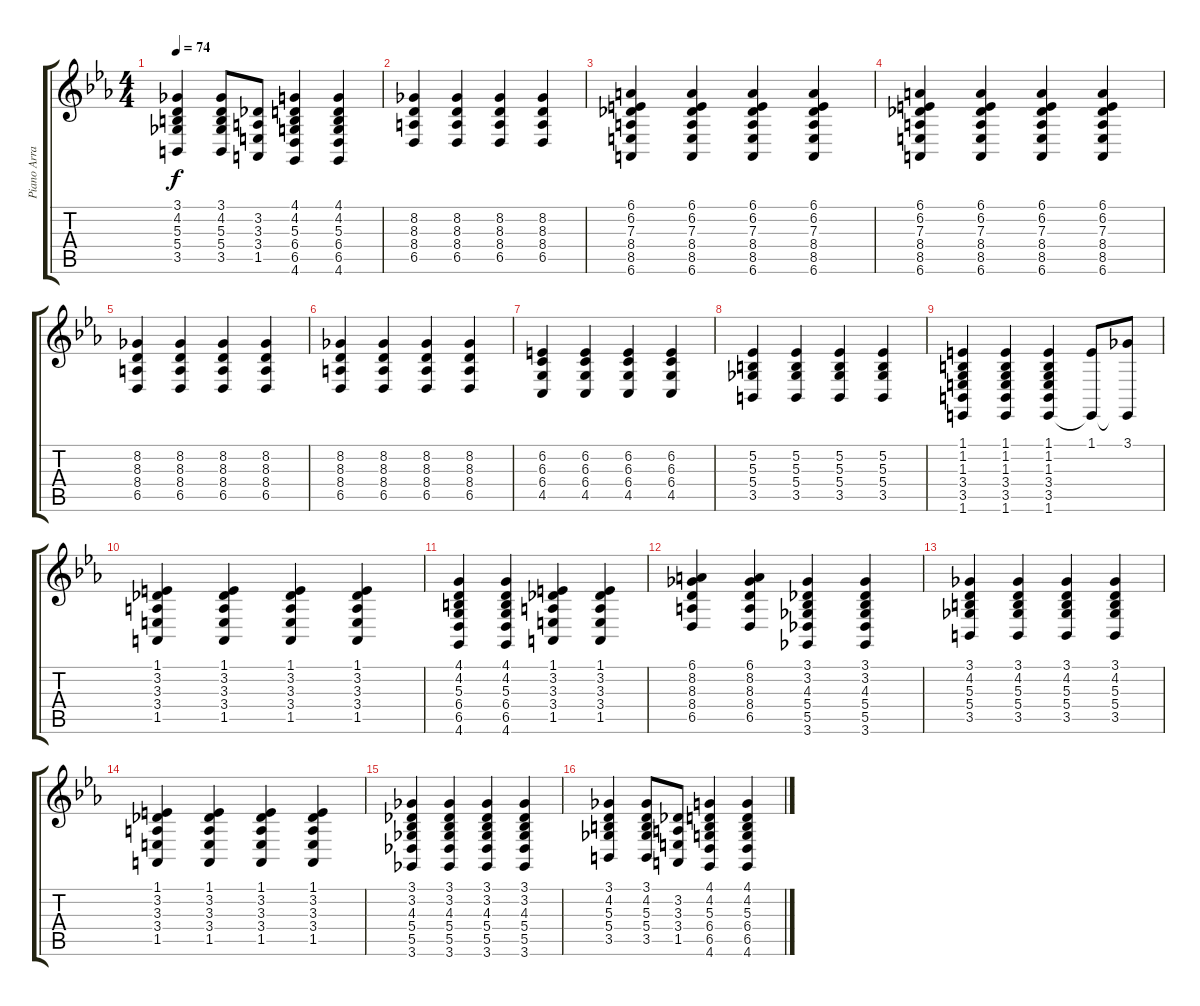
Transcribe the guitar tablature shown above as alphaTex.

\track ("Piano Arranged for Guitar" "Piano Arra") {instrument brightacousticpiano}
\staff {score tabs}
\tuning (Eb4 Bb3 Gb3 Db3 Ab2 Eb2) {hide}
\ts (4 4)
\tempo 74
\clef g2
\ks cminor
(3.1 4.2 5.3 5.4 3.5).4{dy f} (3.1 4.2 5.3 5.4 3.5).8 (3.2 3.3 3.4 1.5).8 (4.1 4.2 5.3 6.4 6.5 4.6).4 (4.1 4.2 5.3 6.4 6.5 4.6).4 |
(8.2 8.3 8.4 6.5).4 (8.2 8.3 8.4 6.5).4 (8.2 8.3 8.4 6.5).4 (8.2 8.3 8.4 6.5).4 |
(6.1 6.2 7.3 8.4 8.5 6.6).4 (6.1 6.2 7.3 8.4 8.5 6.6).4 (6.1 6.2 7.3 8.4 8.5 6.6).4 (6.1 6.2 7.3 8.4 8.5 6.6).4 |
(6.1 6.2 7.3 8.4 8.5 6.6).4 (6.1 6.2 7.3 8.4 8.5 6.6).4 (6.1 6.2 7.3 8.4 8.5 6.6).4 (6.1 6.2 7.3 8.4 8.5 6.6).4 |
(8.2 8.3 8.4 6.5).4 (8.2 8.3 8.4 6.5).4 (8.2 8.3 8.4 6.5).4 (8.2 8.3 8.4 6.5).4 |
(8.2 8.3 8.4 6.5).4 (8.2 8.3 8.4 6.5).4 (8.2 8.3 8.4 6.5).4 (8.2 8.3 8.4 6.5).4 |
(6.2 6.3 6.4 4.5).4 (6.2 6.3 6.4 4.5).4 (6.2 6.3 6.4 4.5).4 (6.2 6.3 6.4 4.5).4 |
(5.2 5.3 5.4 3.5).4 (5.2 5.3 5.4 3.5).4 (5.2 5.3 5.4 3.5).4 (5.2 5.3 5.4 3.5).4 |
(1.1 1.2 1.3 3.4 3.5 1.6).4 (1.1 1.2 1.3 3.4 3.5 1.6).4 (1.1 1.2 1.3 3.4 3.5 1.6).4 (1.1 1.6{t}).8 (3.1 1.6{t}).8 |
(1.1 3.2 3.3 3.4 1.5).4 (1.1 3.2 3.3 3.4 1.5).4 (1.1 3.2 3.3 3.4 1.5).4 (1.1 3.2 3.3 3.4 1.5).4 |
(4.1 4.2 5.3 6.4 6.5 4.6).4 (4.1 4.2 5.3 6.4 6.5 4.6).4 (1.1 3.2 3.3 3.4 1.5).4 (1.1 3.2 3.3 3.4 1.5).4 |
(6.1 8.2 8.3 8.4 6.5).4 (6.1 8.2 8.3 8.4 6.5).4 (3.1 3.2 4.3 5.4 5.5 3.6).4 (3.1 3.2 4.3 5.4 5.5 3.6).4 |
(3.1 4.2 5.3 5.4 3.5).4 (3.1 4.2 5.3 5.4 3.5).4 (3.1 4.2 5.3 5.4 3.5).4 (3.1 4.2 5.3 5.4 3.5).4 |
(1.1 3.2 3.3 3.4 1.5).4 (1.1 3.2 3.3 3.4 1.5).4 (1.1 3.2 3.3 3.4 1.5).4 (1.1 3.2 3.3 3.4 1.5).4 |
(3.1 3.2 4.3 5.4 5.5 3.6).4 (3.1 3.2 4.3 5.4 5.5 3.6).4 (3.1 3.2 4.3 5.4 5.5 3.6).4 (3.1 3.2 4.3 5.4 5.5 3.6).4 |
(3.1 4.2 5.3 5.4 3.5).4 (3.1 4.2 5.3 5.4 3.5).8 (3.2 3.3 3.4 1.5).8 (4.1 4.2 5.3 6.4 6.5 4.6).4 (4.1 4.2 5.3 6.4 6.5 4.6).4
